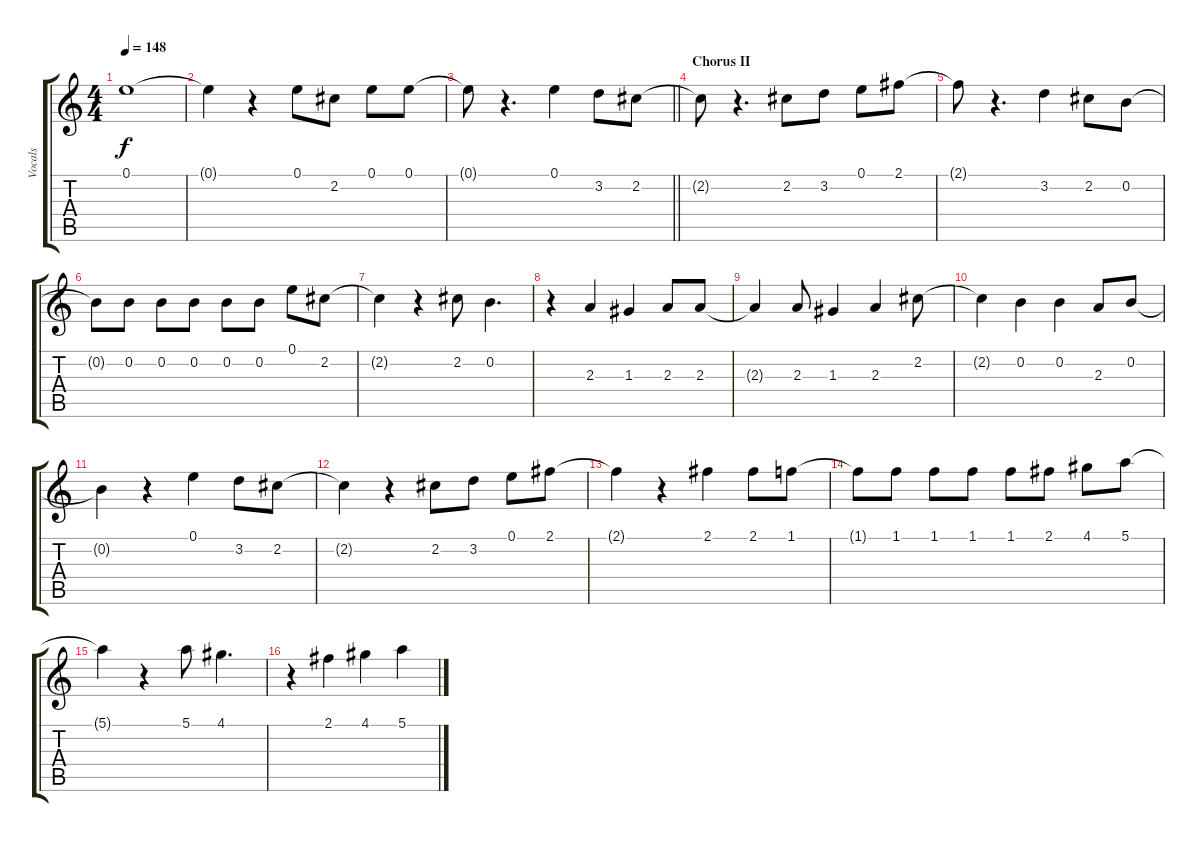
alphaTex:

\track ("Vocals" "Vocals") {instrument electricguitarjazz}
\staff {score tabs}
\tuning (E4 B3 G3 D3 A2 E2) {hide}
\ts (4 4)
\tempo 148
\clef g2
\ks c
0.1{t}.1{dy f} |
0.1{t}.4 r.4 0.1.8 2.2.8 0.1.8 0.1.8 |
\barLineRight lightlight
0.1{t}.8 r.4{d} 0.1.4 3.2.8 2.2.8 |
\section ("" "Chorus II")
2.2{t}.8 r.4{d} 2.2.8 3.2.8 0.1.8 2.1.8 |
2.1{t}.8 r.4{d} 3.2.4 2.2.8 0.2.8 |
0.2{t}.8 0.2.8 0.2.8 0.2.8 0.2.8 0.2.8 0.1.8 2.2.8 |
2.2{t}.4 r.4 2.2.8 0.2.4{d} |
r.4 2.3.4 1.3.4 2.3.8 2.3.8 |
2.3{t}.4 2.3.8 1.3.4 2.3.4 2.2.8 |
2.2{t}.4 0.2.4 0.2.4 2.3.8 0.2.8 |
0.2{t}.4 r.4 0.1.4 3.2.8 2.2.8 |
2.2{t}.4 r.4 2.2.8 3.2.8 0.1.8 2.1.8 |
2.1{t}.4 r.4 2.1.4 2.1.8 1.1.8 |
1.1{t}.8 1.1.8 1.1.8 1.1.8 1.1.8 2.1.8 4.1.8 5.1.8 |
5.1{t}.4 r.4 5.1.8 4.1.4{d} |
r.4 2.1.4 4.1.4 5.1.4
